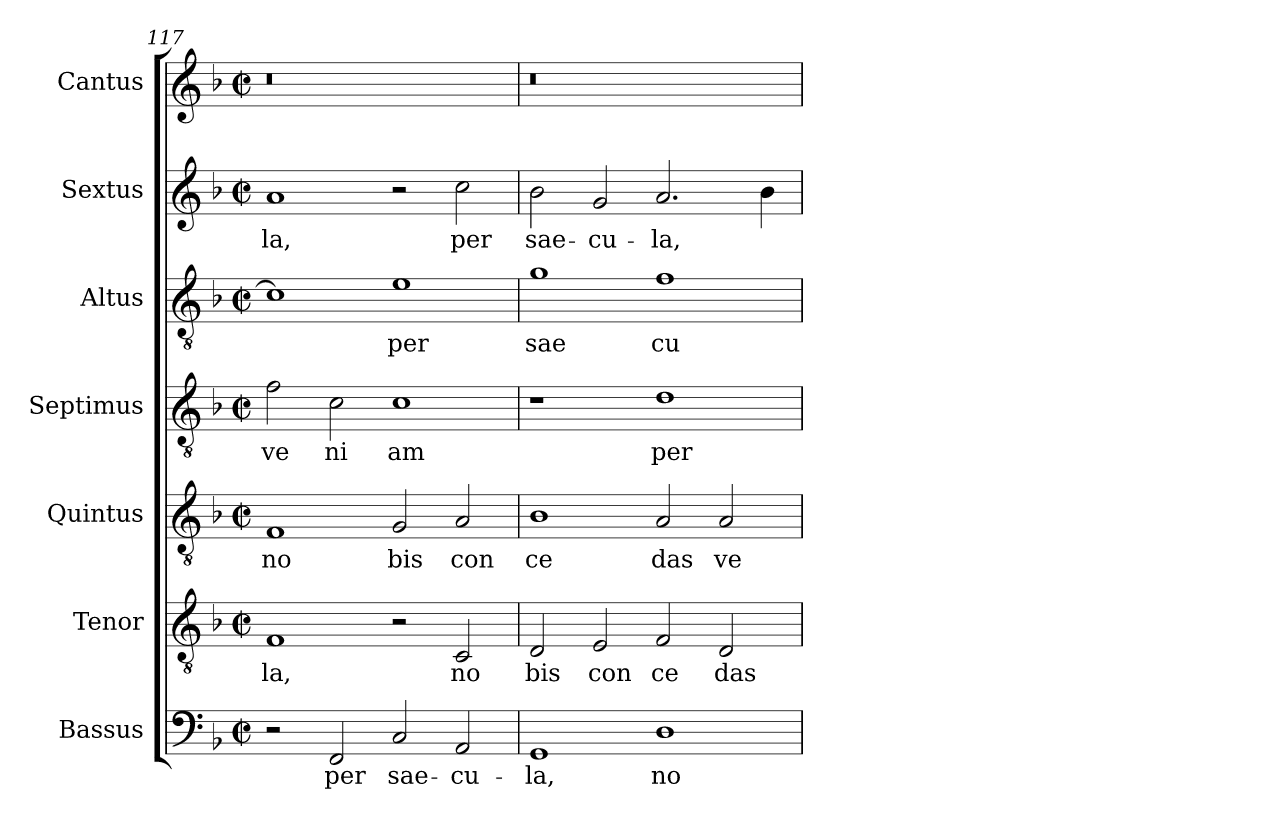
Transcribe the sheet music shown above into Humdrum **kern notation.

**kern	**text	**kern	**text	**kern	**text	**kern	**text	**kern	**text	**kern	**text	**kern
*part7	*part7	*part6	*part6	*part5	*part5	*part4	*part4	*part3	*part3	*part2	*part2	*part1
*staff7	*staff7	*staff6	*staff6	*staff5	*staff5	*staff4	*staff4	*staff3	*staff3	*staff2	*staff2	*staff1
*I"Bassus	*	*I"Tenor	*	*I"Quintus	*	*I"Septimus	*	*I"Altus	*	*I"Sextus	*	*I"Cantus
*clefF4	*	*clefGv2	*	*clefGv2	*	*clefGv2	*	*clefGv2	*	*clefG2	*	*clefG2
*k[b-]	*	*k[b-]	*	*k[b-]	*	*k[b-]	*	*k[b-]	*	*k[b-]	*	*k[b-]
*F:	*	*F:	*	*F:	*	*F:	*	*F:	*	*F:	*	*F:
*M2/2	*	*M2/2	*	*M2/2	*	*M2/2	*	*M2/2	*	*M2/2	*	*M2/2
*met(c|)	*	*met(c|)	*	*met(c|)	*	*met(c|)	*	*met(c|)	*	*met(c|)	*	*met(c|)
=117	=117	=117	=117	=117	=117	=117	=117	=117	=117	=117	=117	=117
!	!	!	!LO:LY:b:cj	!	!LO:LY:b:cj	!	!LO:LY:b:cj	!	!	!	!LO:LY:b:cj	!
2r	.	1F	la,	1F	no	2f\	ve	1c]	.	1a	-la,	0r
!	!LO:LY:b:cj	!	!	!	!	!	!LO:LY:b:cj	!	!	!	!	!
2FF/	per	.	.	.	.	2c\	ni	.	.	.	.	.
!	!LO:LY:b:cj	!	!	!	!LO:LY:b:cj	!	!LO:LY:b:cj	!	!LO:LY:b:cj	!	!	!
2C/	sae-	2r	.	2G/	bis	1c	am	1e	per	2r	.	.
!	!LO:LY:b:cj	!	!LO:LY:b:cj	!	!LO:LY:b:cj	!	!	!	!	!	!LO:LY:b:cj	!
2AA/	-cu-	2C/	no	2A/	con	.	.	.	.	2cc\	per	.
=118	=118	=118	=118	=118	=118	=118	=118	=118	=118	=118	=118	=118
!	!LO:LY:b:cj	!	!LO:LY:b:cj	!	!LO:LY:b:cj	!	!	!	!LO:LY:b:cj	!	!LO:LY:b:cj	!
1GG	-la,	2D/	bis	1B-	ce	1r	.	1g	sae	2b-\	sae-	0r
!	!	!	!LO:LY:b:cj	!	!	!	!	!	!	!	!LO:LY:b:cj	!
.	.	2E/	con	.	.	.	.	.	.	2g/	-cu-	.
!	!LO:LY:b:cj	!	!LO:LY:b:cj	!	!LO:LY:b:cj	!	!LO:LY:b:cj	!	!LO:LY:b:cj	!	!LO:LY:b:cj	!
1D	no-	2F/	ce	2A/	das	1d	per	1f	cu	2.a/	-la,	.
!	!	!	!LO:LY:b:cj	!	!LO:LY:b:cj	!	!	!	!	!	!	!
.	.	2D/	das	2A/	ve	.	.	.	.	.	.	.
.	.	.	.	.	.	.	.	.	.	4b-\	.	.
=	=	=	=	=	=	=	=	=	=	=	=	=
*-	*-	*-	*-	*-	*-	*-	*-	*-	*-	*-	*-	*-
